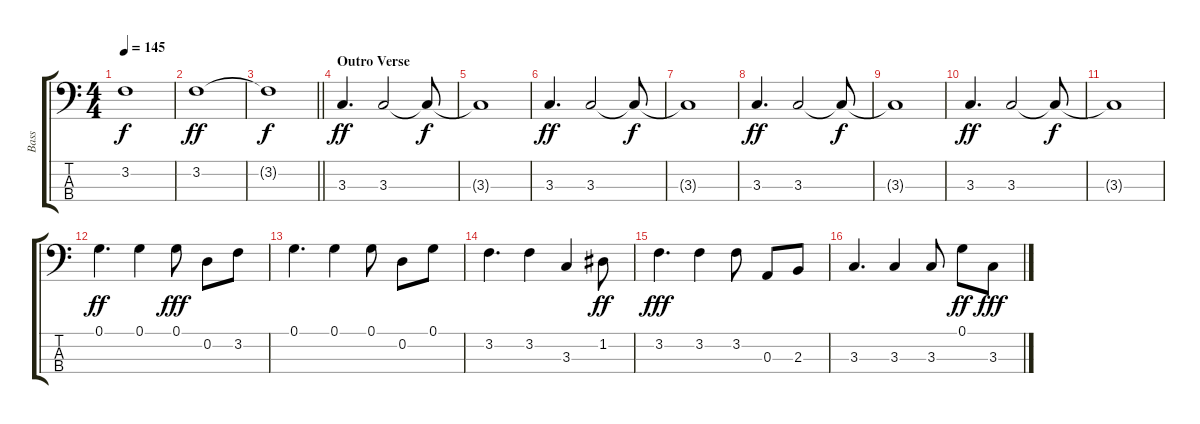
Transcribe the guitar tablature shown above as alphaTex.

\track ("Bass" "Bass") {instrument electricbassfinger}
\staff {score tabs}
\tuning (G2 D2 A1 E1) {hide}
\ts (4 4)
\tempo 145
\clef f4
\ks c
3.2{t}.1{dy f} |
3.2.1{dy ff} |
\barLineRight lightlight
3.2{t}.1{dy f} |
\section ("" "Outro Verse")
3.3.4{d dy ff} 3.3.2 3.3{t}.8{dy f} |
3.3{t}.1 |
3.3.4{d dy ff} 3.3.2 3.3{t}.8{dy f} |
3.3{t}.1 |
3.3.4{d dy ff} 3.3.2 3.3{t}.8{dy f} |
3.3{t}.1 |
3.3.4{d dy ff} 3.3.2 3.3{t}.8{dy f} |
3.3{t}.1 |
0.1.4{d dy ff} 0.1.4 0.1.8{dy fff} 0.2.8 3.2.8 |
0.1.4{d} 0.1.4 0.1.8 0.2.8 0.1.8 |
3.2.4{d} 3.2.4 3.3.4 1.2.8{dy ff} |
3.2.4{d dy fff} 3.2.4 3.2.8 0.3.8 2.3.8 |
3.3.4{d} 3.3.4 3.3.8 0.1.8{dy ff} 3.3.8{dy fff}
